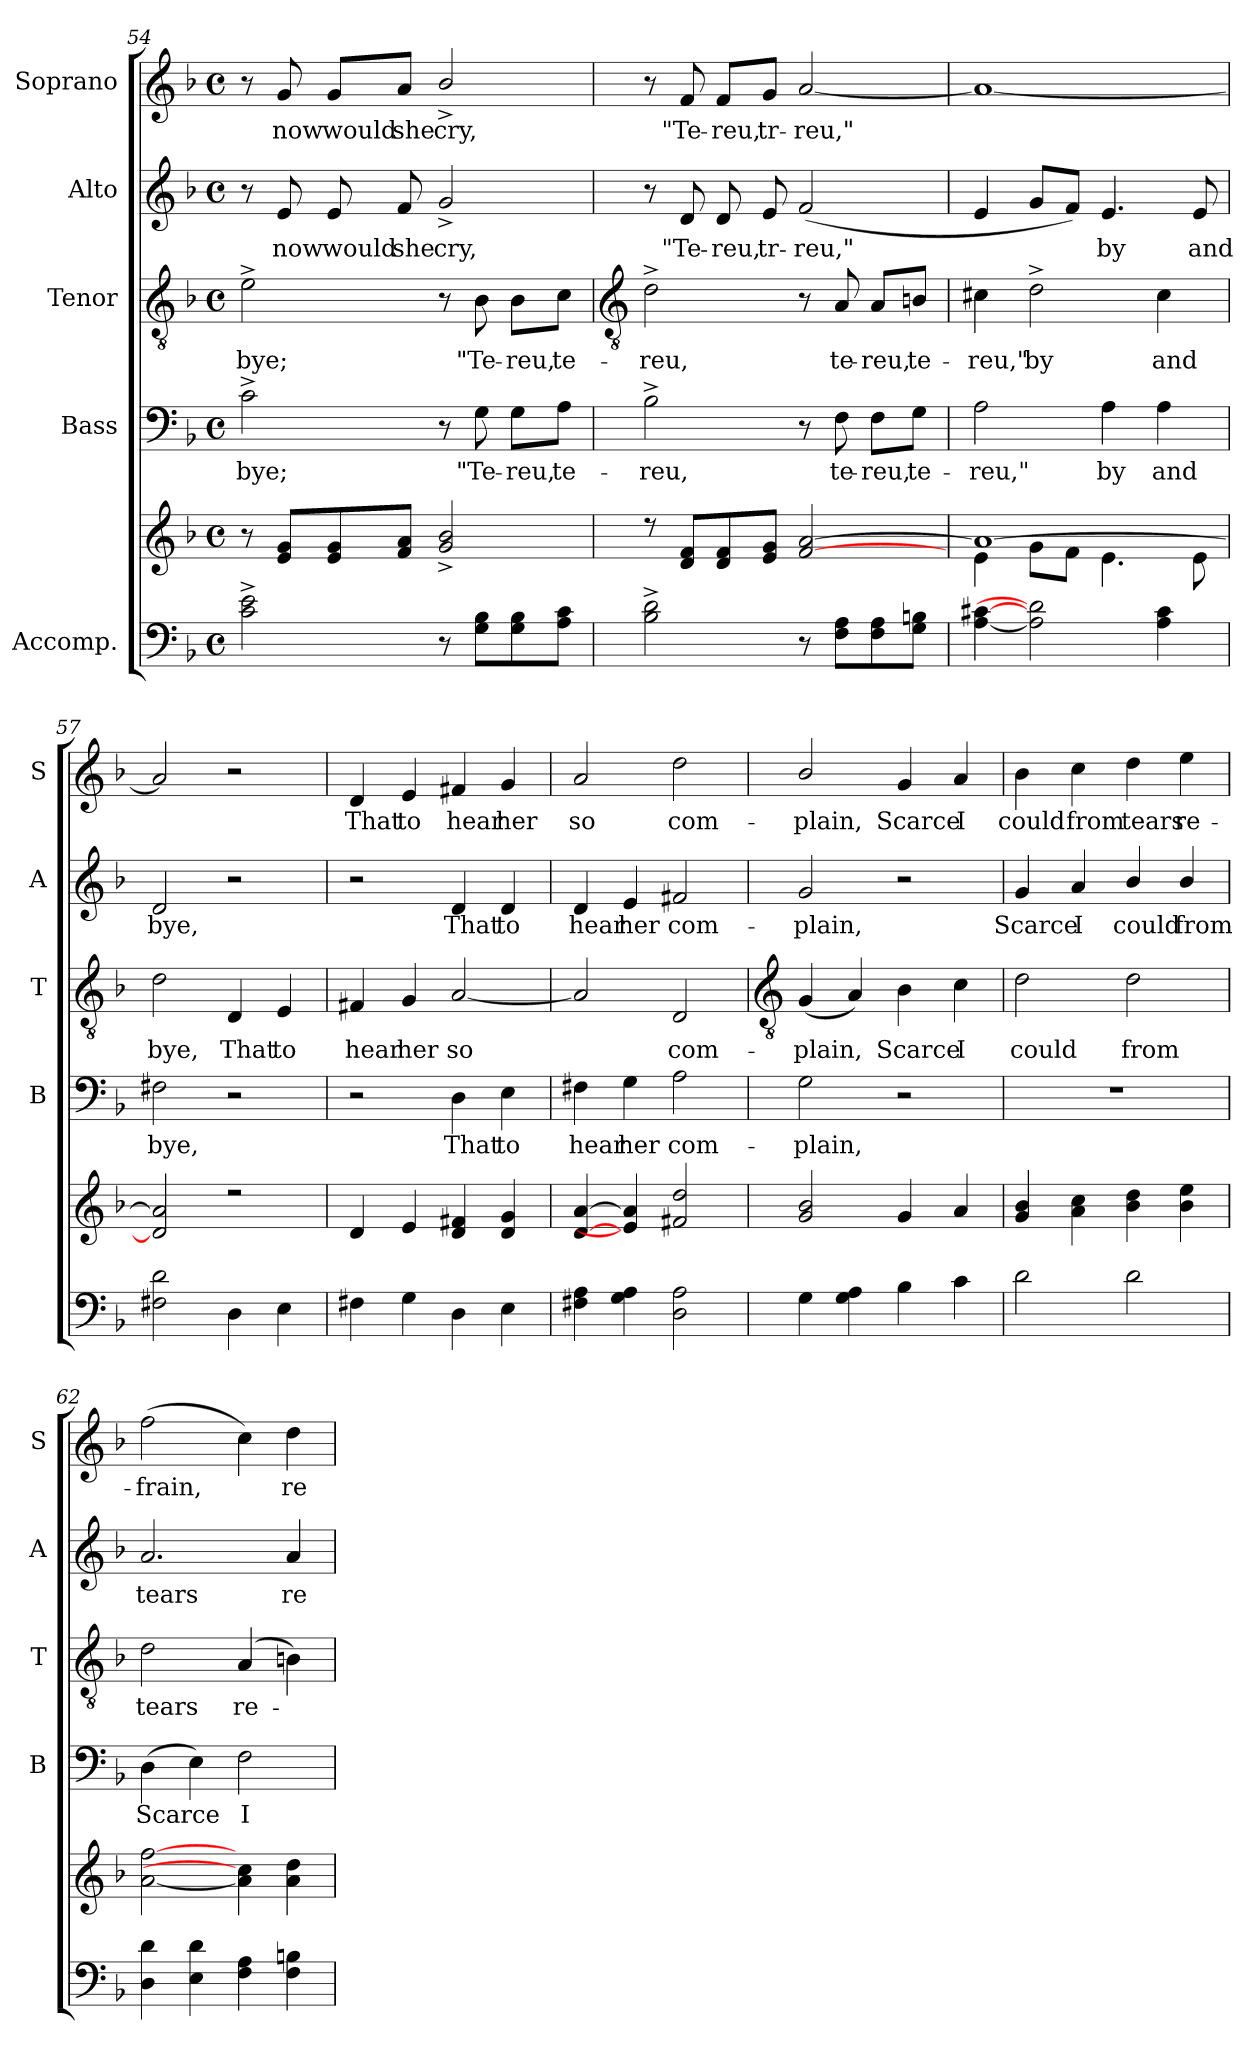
**kern	**kern	**kern	**text	**kern	**text	**kern	**text	**kern	**text
*part5	*part5	*part4	*part4	*part3	*part3	*part2	*part2	*part1	*part1
*staff6	*staff5	*staff4	*staff4	*staff3	*staff3	*staff2	*staff2	*staff1	*staff1
*I"Accomp.	*	*I"Bass	*	*I"Tenor	*	*I"Alto	*	*I"Soprano	*
*	*	*I'B	*	*I'T	*	*I'A	*	*I'S	*
*clefF4	*clefG2	*clefF4	*	*clefGv2	*	*clefG2	*	*clefG2	*
*k[b-]	*k[b-]	*k[b-]	*	*k[b-]	*	*k[b-]	*	*k[b-]	*
*F:	*F:	*F:	*	*F:	*	*F:	*	*F:	*
*M4/4	*M4/4	*M4/4	*	*M4/4	*	*M4/4	*	*M4/4	*
*met(c)	*met(c)	*met(c)	*	*met(c)	*	*met(c)	*	*met(c)	*
=54	=54	=54	=54	=54	=54	=54	=54	=54	=54
!	!	!	!LO:LY:b	!	!LO:LY:b	!	!	!	!
2c^ 2e^	8r	2c^	bye;	2e^	bye;	8r	.	8r	.
!	!	!	!	!	!	!	!LO:LY:b	!	!LO:LY:b
.	8e 8gL	.	.	.	.	8e	now	8g	now
!	!	!	!	!	!	!	!LO:LY:b	!	!LO:LY:b
.	8e 8g	.	.	.	.	8e	would	8g/L	would
!	!	!	!	!	!	!	!LO:LY:b	!	!LO:LY:b
.	8f 8aJ	.	.	.	.	8f	she	8a/J	she
!	!	!	!	!	!	!	!LO:LY:b	!	!LO:LY:b
8r	2g/^ 2b-/^	8r	.	8r	.	2g^	cry,	2b-^/	cry,
!	!	!	!LO:LY:b	!	!LO:LY:b	!	!	!	!
8G 8B-L	.	8G	"Te-	8B-	"Te-	.	.	.	.
!	!	!	!LO:LY:b	!	!LO:LY:b	!	!	!	!
8G 8B-	.	8G\L	-reu,	8B-\L	-reu,	.	.	.	.
!	!	!	!LO:LY:b	!	!LO:LY:b	!	!	!	!
8A 8cJ	.	8A\J	te-	8c\J	te-	.	.	.	.
!!LO:LB:g=z
=55	=55	=55	=55	=55	=55	=55	=55	=55	=55
*	*	*	*	*clefGv2	*	*	*	*	*
*	*^	*	*	*	*	*	*	*	*
!	!	!	!	!LO:LY:b	!	!LO:LY:b	!	!	!	!
2B-^ 2d^	8r	1ryy	2B-^	-reu,	2d^	-reu,	8r	.	8r	.
!	!	!	!	!	!	!	!	!LO:LY:b	!	!LO:LY:b
.	8d/ 8f/L	.	.	.	.	.	8d	"Te-	8f	"Te-
!	!	!	!	!	!	!	!	!LO:LY:b	!	!LO:LY:b
.	8d/ 8f/	.	.	.	.	.	8d	-reu,	8f/L	-reu,
!	!	!	!	!	!	!	!	!LO:LY:b	!	!LO:LY:b
.	8e/ 8g/J	.	.	.	.	.	8e	tr-	8g/J	tr-
!	!	!	!	!	!	!	!	!LO:LY:b	!	!LO:LY:b
8r	[2f/ [2a/	.	8r	.	8r	.	(<2f	-reu,"	[2a	-reu,"
!	!	!	!	!LO:LY:b	!	!LO:LY:b	!	!	!	!
8F 8AL	.	.	8F	te-	8A	te-	.	.	.	.
!	!	!	!	!LO:LY:b	!	!LO:LY:b	!	!	!	!
8F 8A	.	.	8F\L	-reu,	8A/L	-reu,	.	.	.	.
!	!	!	!	!LO:LY:b	!	!LO:LY:b	!	!	!	!
8G 8BnJ	.	.	8G\J	te-	8Bn/J	te-	.	.	.	.
=56	=56	=56	=56	=56	=56	=56	=56	=56	=56	=56
!	!	!	!	!LO:LY:b	!	!LO:LY:b	!	!	!	!
[4A [4c#X	1a/_	4e\	2A	-reu,"	4c#X	-reu,"	4e	.	1a_	.
!	!	!	!	!	!	!LO:LY:b	!	!	!	!
2A] 2d]	.	8g\L	.	.	2d^	by	8gL	.	.	.
.	.	8f\J	.	.	.	.	8fJ)	.	.	.
!	!	!	!	!LO:LY:b	!	!	!	!LO:LY:b	!	!
.	.	4.e\	4A	by	.	.	4.e	by	.	.
!	!	!	!	!LO:LY:b	!	!LO:LY:b	!	!	!	!
4A 4c#	.	.	4A	and	4c#	and	.	.	.	.
!	!	!	!	!	!	!	!	!LO:LY:b	!	!
.	.	8e\	.	.	.	.	8e	and	.	.
=57	=57	=57	=57	=57	=57	=57	=57	=57	=57	=57
!	!	!	!	!LO:LY:b	!	!LO:LY:b	!	!LO:LY:b	!	!
2F#X 2d	2d/] 2a/]	1ryy	2F#X	bye,	2d	bye,	2d	bye,	2a]	.
!	!	!	!	!	!	!LO:LY:b	!	!	!	!
4D	2r	.	2r	.	4D	That	2r	.	2r	.
!	!	!	!	!	!	!LO:LY:b	!	!	!	!
4E	.	.	.	.	4E	to	.	.	.	.
=58	=58	=58	=58	=58	=58	=58	=58	=58	=58	=58
!	!	!	!	!	!	!LO:LY:b	!	!	!	!LO:LY:b
4F#X	4d/	1ryy	2r	.	4F#X	hear	2r	.	4d	That
!	!	!	!	!	!	!LO:LY:b	!	!	!	!LO:LY:b
4G	4e/	.	.	.	4G	her	.	.	4e	to
!	!	!	!	!LO:LY:b	!	!LO:LY:b	!	!LO:LY:b	!	!LO:LY:b
4D	4d/ 4f#X/	.	4D	That	[2A	so	4d	That	4f#X	hear
!	!	!	!	!LO:LY:b	!	!	!	!LO:LY:b	!	!LO:LY:b
4E	4d/ 4g/	.	4E	to	.	.	4d	to	4g	her
=59	=59	=59	=59	=59	=59	=59	=59	=59	=59	=59
!	!	!	!	!LO:LY:b	!	!	!	!LO:LY:b	!	!LO:LY:b
4F#X 4A	[4d/ [4a/	1ryy	4F#X	hear	2A]	.	4d	hear	2a	so
!	!	!	!	!LO:LY:b	!	!	!	!LO:LY:b	!	!
4G 4A	4e/] 4a/]	.	4G	her	.	.	4e	her	.	.
!	!	!	!	!LO:LY:b	!	!LO:LY:b	!	!LO:LY:b	!	!LO:LY:b
2D 2A	2f#X/ 2dd/	.	2A	com-	2D	com-	2f#X	com-	2dd	com-
*	*v	*v	*	*	*	*	*	*	*	*
!!LO:LB:g=z
=60	=60	=60	=60	=60	=60	=60	=60	=60	=60
*	*	*	*	*clefGv2	*	*	*	*	*
!	!	!	!LO:LY:b	!	!LO:LY:b	!	!LO:LY:b	!	!LO:LY:b
4G	2g/ 2b-/	2G	-plain,	(<4G	-plain,	2g	-plain,	2b-/	-plain,
4G 4A	.	.	.	4A)	.	.	.	.	.
!	!	!	!	!	!LO:LY:b	!	!	!	!LO:LY:b
4B-	4g	2r	.	4B-	Scarce	2r	.	4g	Scarce
!	!	!	!	!	!LO:LY:b	!	!	!	!LO:LY:b
4c	4a	.	.	4c	I	.	.	4a	I
=61	=61	=61	=61	=61	=61	=61	=61	=61	=61
!	!	!	!	!	!LO:LY:b	!	!LO:LY:b	!	!LO:LY:b
2d	4g 4b-	1r	.	2d	could	4g	Scarce	4b-	could
!	!	!	!	!	!	!	!LO:LY:b	!	!LO:LY:b
.	4a 4cc	.	.	.	.	4a	I	4cc	from
!	!	!	!	!	!LO:LY:b	!	!LO:LY:b	!	!LO:LY:b
2d	4b- 4dd	.	.	2d	from	4b-/	could	4dd	tears
!	!	!	!	!	!	!	!LO:LY:b	!	!LO:LY:b
.	4b- 4ee	.	.	.	.	4b-/	from	4ee	re-
=62	=62	=62	=62	=62	=62	=62	=62	=62	=62
!	!	!	!LO:LY:b	!	!LO:LY:b	!	!LO:LY:b	!	!LO:LY:b
4D 4d	[2a [2ff	(>4D	Scarce	2d	tears	2.a	tears	(>2ff	-frain,
4E 4d	.	4E)	.	.	.	.	.	.	.
!	!	!	!LO:LY:b	!	!LO:LY:b	!	!	!	!
4F 4A	4a] 4cc]	2F	I	(<4A	re-	.	.	4cc)	.
!	!	!	!	!	!	!	!LO:LY:b	!	!LO:LY:b
4F 4Bn	4a 4dd	.	.	4Bn)	.	4a	re-	4dd	re-
=	=	=	=	=	=	=	=	=	=
*-	*-	*-	*-	*-	*-	*-	*-	*-	*-
